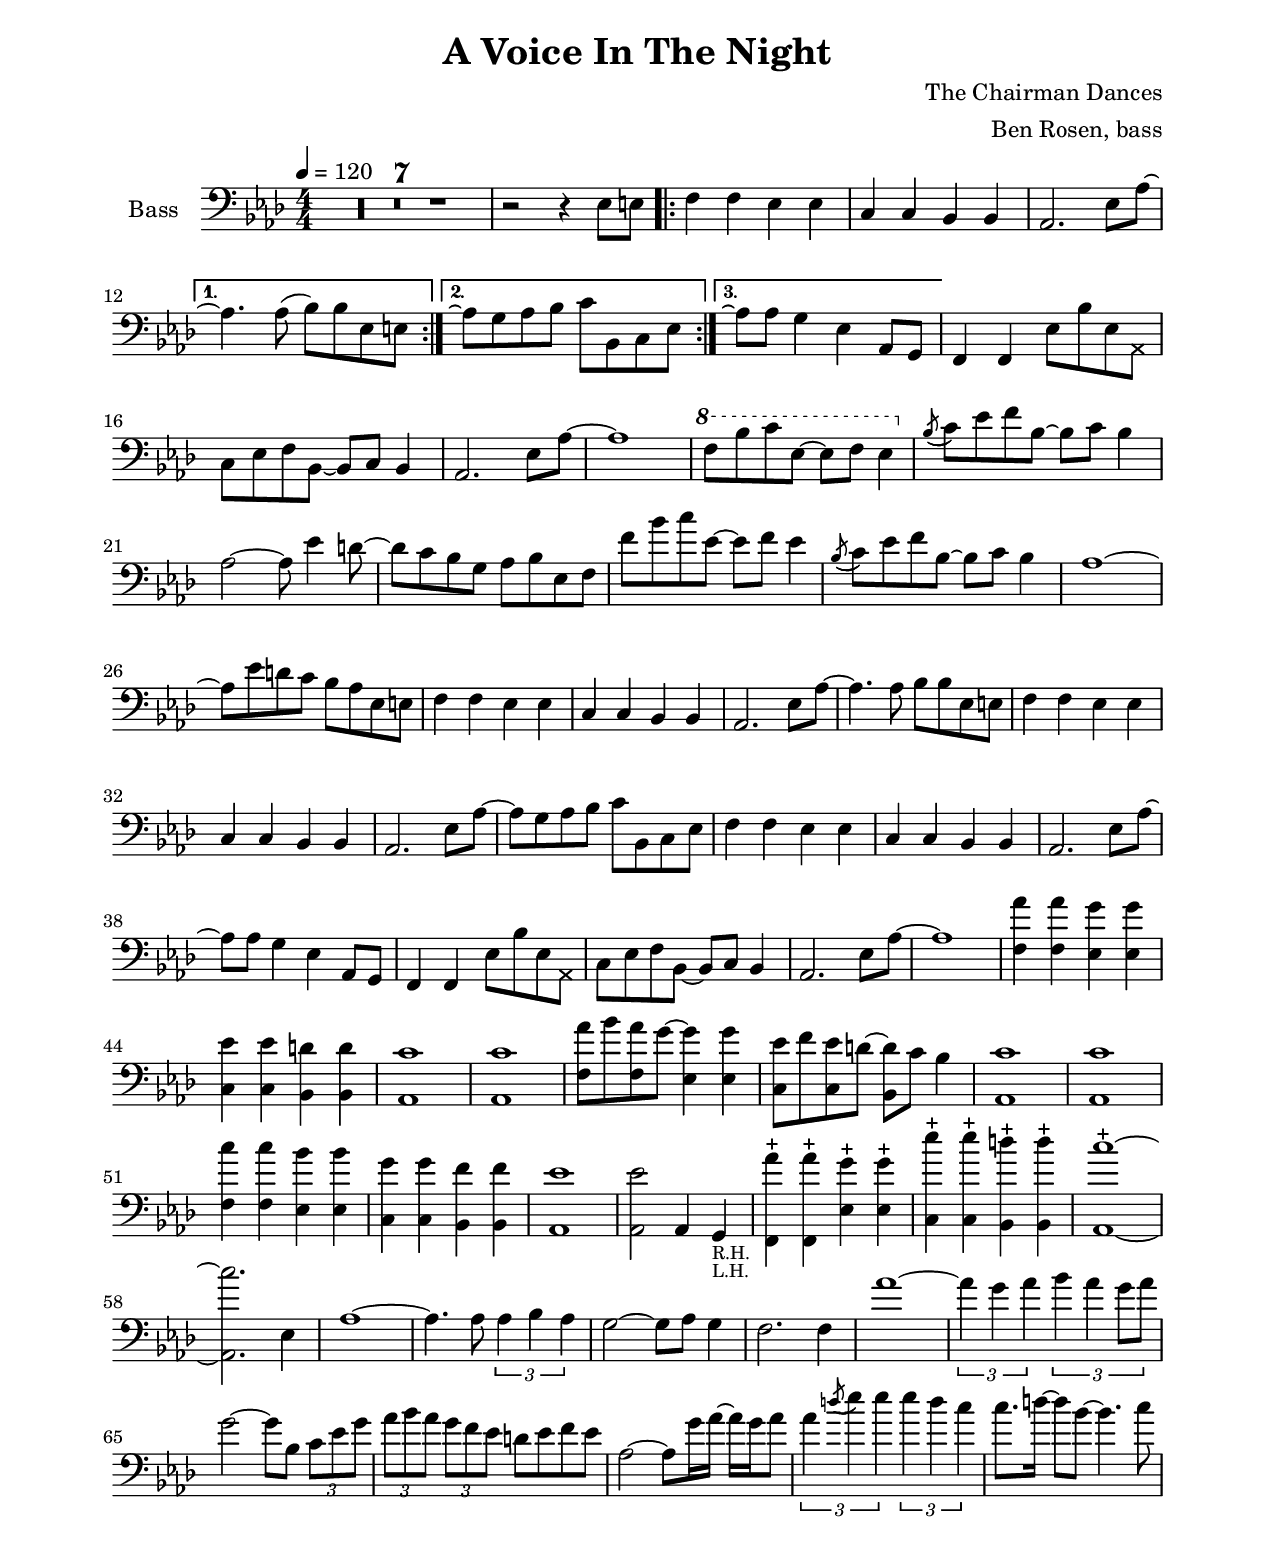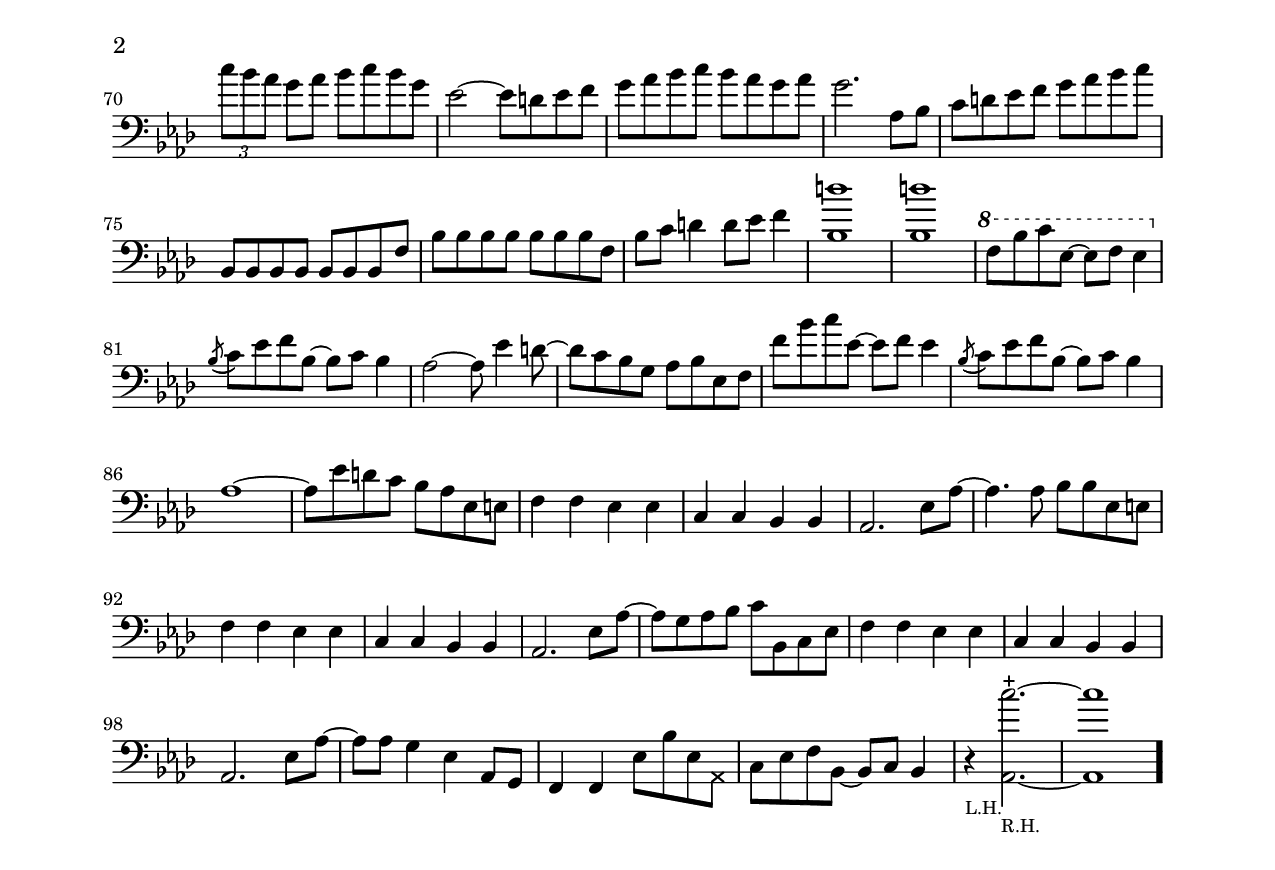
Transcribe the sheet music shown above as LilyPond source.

\version "2.24.0"

\include "settings.ily"

\header {
  title = "A Voice In The Night"
  composer = "The Chairman Dances"
  arranger = "Ben Rosen, bass"
}

riff = \relative f' {
  | \ottava #1
    f8 bf c ef, ~ ef f ef4
    \ottava #0
  | \acciaccatura { bf8 ( } c ) ef f bf, ~ bf c bf4
  | af2 ~ af8 ef'4 d8 ~
  | d8 c bf g af bf ef, f

  | f'8 bf c ef, ~ ef f ef4
  | \acciaccatura { bf8 ( } c ) ef f bf, ~ bf c bf4
  | af1 ~
  | af8 ef' d c bf af ef e

}

music = \relative c {
  \clef "bass"
  \tempo 4 = 120
  \key af \major

  | R1 * 7

  | r2 r4 ef8 e

  \repeat volta 3 {
    | f4 f ef ef
    | c4 c bf bf
    | af2. ef'8 af ~

    \alternative {
      \volta 1 {
        | af4. af8 ( bf ) bf ef, e
      }

      \volta 2 {
        | af8 \repeatTie g af bf c bf, c ef
      }

      \volta 3 {
        | af8 \repeatTie af g4 ef af,8 g
      }
    }
  }

  | f4 f ef'8 bf' ef,
    \once \override NoteHead.style = #'cross af,
  | c8 ef f bf, ~ bf c8 bf4
  | af2. ef'8 af ~
  | af1

  \riff

  f4 f4 ef4 ef4
  c4 c4 bf4 bf4
  af2. ef'8 af8 ~
  af4. af8 bf8 bf8 ef,8 e8
  f4 f4 ef4 ef4
  c4 c4 bf4 bf4
  af2. ef'8 af8 ~
  af8 g8 af8 bf8 c8 bf,8 c8 ef8
  f4 f4 ef4 ef4
  c4 c4 bf4 bf4
  af2. ef'8 af8 ~
  af8 af8 g4 ef4 af,8 g8
  f4 f4 ef'8 bf'8 ef,8 \once \override NoteHead.style = #'cross af,8
  c8 ef8 f8 bf,8 ~ bf8 c8 bf4
  af2. ef'8 af8 ~
  af1
  <f af'>4 <f af'>4 <ef g'>4 <ef g'>4
  <c ef'>4 <c ef'>4 <bf d'>4 <bf d'>4
  <af c'>1
  <af c'>1
  <f' af'>8 bf'8 <f, af'>8 g'8 ~ <ef, g'>4 <ef g'>4
  <c ef'>8 f'8 <c, ef'>8 d'8 ~ <bf, d'>8 c'8 bf4
  <af, c'>1
  <af c'>1
  <f' c''>4 <f c''>4 <ef bf''>4 <ef bf''>4
  <c g''>4 <c g''>4 <bf f''>4 <bf f''>4
  <af ef''>1
  <af ef''>2 af4 g4 _\markup{ \tiny {R.H.} } _\markup{ \tiny {L.H.} }

  <f af''>4 -+ <f af''>4 -+ <ef' g'>4 -+ <ef g'>4 -+
  <c ef''>4 -+ <c ef''>4 -+ <bf d''>4 -+ <bf d''>4 -+
  <af c''>1 ~ -+ ~
  <af c''>2. ef'4
  af1 ~
  af4. af8 \times 2/3 {
    af4 bf4 af4 }

  g2 ~ g8 af8 g4
  f2. f4
  af'1 ~
  \times 2/3  {
    af4 g4 af4 }
  \times 2/3  {
    bf4 af4 g8 af8 }

  g2 ~ g8 bf,8 \once \omit TupletBracket
  \times 2/3  {
    c8 ef8 g8 }

  \once \omit TupletBracket
  \times 2/3  {
    af8 bf8 af8 }
  \once \omit TupletBracket
  \times 2/3  {
    g8 f8 ef8 }
  d8 ef8 f8 ef8
  af,2 ~ af8 g'16 af16 ~ af16 g16 af8
  \times 2/3  {
    af4 \acciaccatura { d8*3/2 ( } ef4 ) ef4 }
  \times 2/3  {
    ef4 d4 c4 }

  c8. d16 ~ d8 bf8 ~ bf4. c8
  \once \omit TupletBracket
  \times 2/3  {
    c8 bf8 af8 }
  g8 af8 bf8 c8 bf8 g8
  ef2 ~ ef8 d8 ef8 f8
  g8 af8 bf8 c8 bf8 af8 g8 af8
  g2. af,8 bf8
  c8 d8 ef8 f8 g8 af8 bf8 c8
  bf,,8 bf8 bf8 bf8 bf8 bf8 bf8 f'8
  bf8 bf8 bf8 bf8 bf8 bf8 bf8 f8
  bf8 c8 d4 d8 ef8 f4
  <bf, d'>1
  <bf d'>1

  \riff
  f4 f4 ef4 ef4
  c4 c4 bf4 bf4
  af2. ef'8 af8 ~
  af4. af8 bf8 bf8 ef,8 e8
  f4 f4 ef4 ef4
  c4 c4 bf4 bf4
  af2. ef'8 af8 ~
  af8 g8 af8 bf8 c8 bf,8 c8 ef8
  f4 f4 ef4 ef4
  c4 c4 bf4 bf4
  af2. ef'8 af8 ~
  af8 af8 g4 ef4 af,8 g8
  f4 f4 ef'8 bf'8 ef,8 \once \override NoteHead.style = #'cross af,8
  c8 ef8 f8 bf,8 ~ bf8 c8 bf4
  r4 _\markup{ \tiny {L.H.} } <af c''>2. ~ -+ ~ _\markup{ \tiny {R.H.}
                                                        }
  <af c''>1 \bar "."
}

\score {
  \new Staff \with {
    instrumentName = "Bass"
    \numericTimeSignature
  } {
    \compressMMRests
    \music
  }
}
